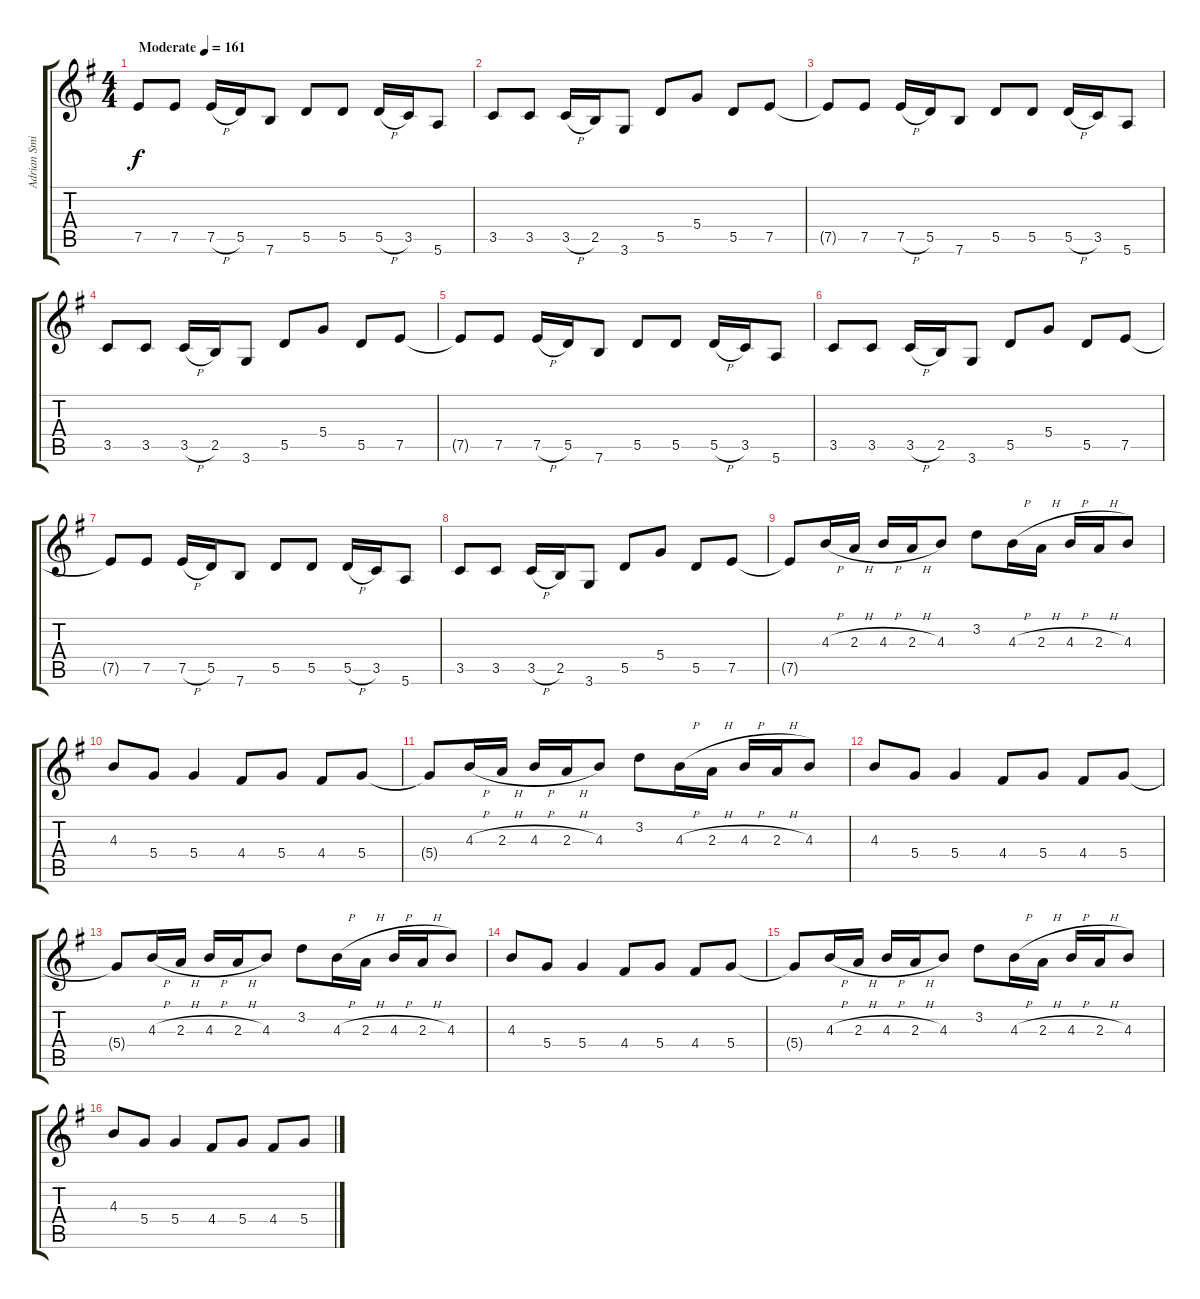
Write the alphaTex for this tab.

\track ("Adrian Smith" "Adrian Smi") {instrument distortionguitar}
\staff {score tabs}
\tuning (E4 B3 G3 D3 A2 E2) {hide}
\ts (4 4)
\tempo (161 "Moderate")
\clef g2
\ks eminor
7.5.8{dy f instrument distortionguitar} 7.5.8 7.5{h}.16 5.5.16 7.6.8 5.5.8 5.5.8 5.5{h}.16 3.5.16 5.6.8 |
3.5.8 3.5.8 3.5{h}.16 2.5.16 3.6.8 5.5.8 5.4.8 5.5.8 7.5.8 |
7.5{t}.8 7.5.8 7.5{h}.16 5.5.16 7.6.8 5.5.8 5.5.8 5.5{h}.16 3.5.16 5.6.8 |
3.5.8 3.5.8 3.5{h}.16 2.5.16 3.6.8 5.5.8 5.4.8 5.5.8 7.5.8 |
7.5{t}.8 7.5.8 7.5{h}.16 5.5.16 7.6.8 5.5.8 5.5.8 5.5{h}.16 3.5.16 5.6.8 |
3.5.8 3.5.8 3.5{h}.16 2.5.16 3.6.8 5.5.8 5.4.8 5.5.8 7.5.8 |
7.5{t}.8 7.5.8 7.5{h}.16 5.5.16 7.6.8 5.5.8 5.5.8 5.5{h}.16 3.5.16 5.6.8 |
3.5.8 3.5.8 3.5{h}.16 2.5.16 3.6.8 5.5.8 5.4.8 5.5.8 7.5.8 |
7.5{t}.8 4.3{h}.16 2.3{h}.16 4.3{h}.16 2.3{h}.16 4.3.8 3.2.8 4.3{h}.16 2.3{h}.16 4.3{h}.16 2.3{h}.16 4.3.8 |
4.3.8 5.4.8 5.4.4 4.4.8 5.4.8 4.4.8 5.4.8 |
5.4{t}.8 4.3{h}.16 2.3{h}.16 4.3{h}.16 2.3{h}.16 4.3.8 3.2.8 4.3{h}.16 2.3{h}.16 4.3{h}.16 2.3{h}.16 4.3.8 |
4.3.8 5.4.8 5.4.4 4.4.8 5.4.8 4.4.8 5.4.8 |
5.4{t}.8 4.3{h}.16 2.3{h}.16 4.3{h}.16 2.3{h}.16 4.3.8 3.2.8 4.3{h}.16 2.3{h}.16 4.3{h}.16 2.3{h}.16 4.3.8 |
4.3.8 5.4.8 5.4.4 4.4.8 5.4.8 4.4.8 5.4.8 |
5.4{t}.8 4.3{h}.16 2.3{h}.16 4.3{h}.16 2.3{h}.16 4.3.8 3.2.8 4.3{h}.16 2.3{h}.16 4.3{h}.16 2.3{h}.16 4.3.8 |
4.3.8 5.4.8 5.4.4 4.4.8 5.4.8 4.4.8 5.4.8
